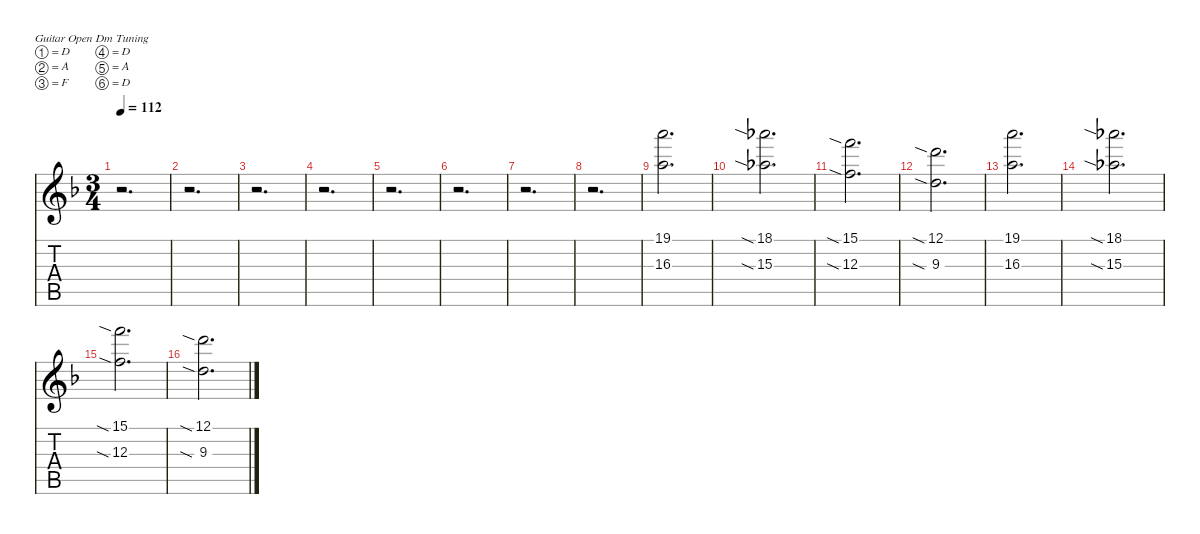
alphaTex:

\hideDynamics
\bracketExtendMode nobrackets
\singleTrackTrackNamePolicy hidden
\multiTrackTrackNamePolicy hidden
\firstSystemTrackNameMode fullname
\firstSystemTrackNameOrientation horizontal
\otherSystemsTrackNameOrientation horizontal
\track ("Lead guitar" "E-Gt") {defaultSystemsLayout 24 instrument distortionguitar}
\staff {score tabs}
\tuning (D4 A3 F3 D3 A2 D2)
\ts (3 4)
\tempo 112
\clef g2
\ks dminor
r.2{d dy f beam Down} |
r.2{d beam Down} |
r.2{d beam Down} |
r.2{d beam Down} |
r.2{d beam Down} |
r.2{d beam Down} |
r.2{d beam Down} |
r.2{d beam Down} |
(19.1{acc forcenatural} 16.3{acc forcenatural}).2{d beam Down} |
(18.1{sia acc b} 15.3{sia acc b}).2{d beam Down} |
(15.1{sia acc forcenatural} 12.3{sia acc forcenatural}).2{d beam Down} |
(12.1{sia acc forcenatural} 9.3{sia acc forcenatural}).2{d beam Down} |
(19.1{acc forcenatural} 16.3{acc forcenatural}).2{d beam Down} |
(18.1{sia acc b} 15.3{sia acc b}).2{d beam Down} |
(15.1{sia acc forcenatural} 12.3{sia acc forcenatural}).2{d beam Down} |
(12.1{sia acc forcenatural} 9.3{sia acc forcenatural}).2{d beam Down}
